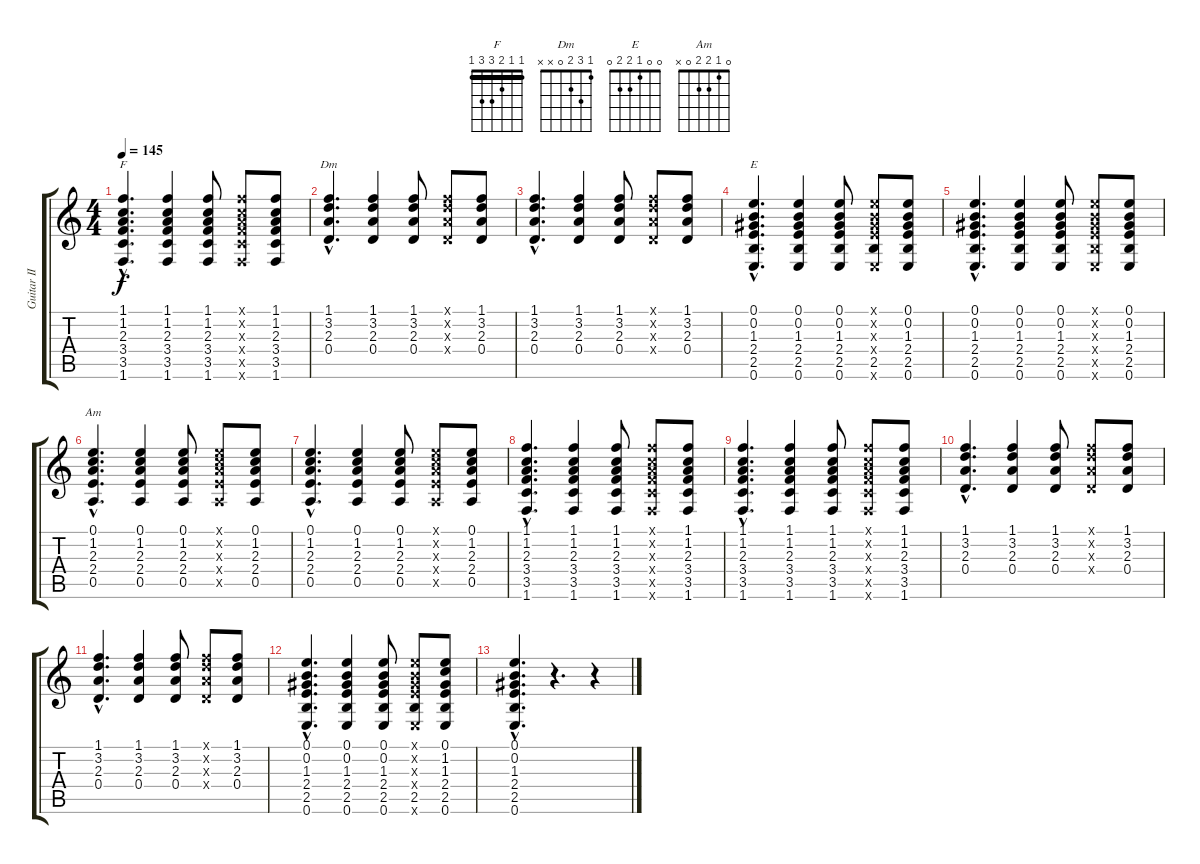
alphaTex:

\track ("Guitar II" "Guitar II") {instrument acousticguitarnylon}
\staff {score tabs}
\tuning (E4 B3 G3 D3 A2 E2) {hide}
\chord ("F" 1 1 2 3 3 1) {barre 1}
\chord ("Dm" 1 3 2 0 x x)
\chord ("E" 0 0 1 2 2 0)
\chord ("Am" 0 1 2 2 0 x)
\ts (4 4)
\tempo 145
\clef g2
\ks c
(1.1{hac} 1.2{hac} 2.3{hac} 3.4{hac} 3.5{hac} 1.6{hac}).4{d ch "F" dy f} (1.1 1.2 2.3 3.4 3.5 1.6).4 (1.1 1.2 2.3 3.4 3.5 1.6).8 (1.1{x} 1.2{x} 2.3{x} 3.4{x} 3.5{x} 1.6{x}).8 (1.1 1.2 2.3 3.4 3.5 1.6).8 |
(1.1{hac} 3.2{hac} 2.3{hac} 0.4{hac}).4{d ch "Dm"} (1.1 3.2 2.3 0.4).4 (1.1 3.2 2.3 0.4).8 (1.1{x} 3.2{x} 2.3{x} 0.4{x}).8 (1.1 3.2 2.3 0.4).8 |
(1.1{hac} 3.2{hac} 2.3{hac} 0.4{hac}).4{d} (1.1 3.2 2.3 0.4).4 (1.1 3.2 2.3 0.4).8 (1.1{x} 3.2{x} 2.3{x} 0.4{x}).8 (1.1 3.2 2.3 0.4).8 |
(0.1{hac} 0.2{hac} 1.3{hac} 2.4{hac} 2.5{hac} 0.6{hac}).4{d ch "E"} (0.1 0.2 1.3 2.4 2.5 0.6).4 (0.1 0.2 1.3 2.4 2.5 0.6).8 (0.1{x} 0.2{x} 1.3{x} 2.4{x} 2.5 0.6{x}).8 (0.1 0.2 1.3 2.4 2.5 0.6).8 |
(0.1{hac} 0.2{hac} 1.3{hac} 2.4{hac} 2.5{hac} 0.6{hac}).4{d} (0.1 0.2 1.3 2.4 2.5 0.6).4 (0.1 0.2 1.3 2.4 2.5 0.6).8 (0.1{x} 0.2{x} 1.3{x} 2.4{x} 2.5{x} 0.6{x}).8 (0.1 0.2 1.3 2.4 2.5 0.6).8 |
(0.1{hac} 1.2{hac} 2.3{hac} 2.4{hac} 0.5{hac}).4{d ch "Am"} (0.1 1.2 2.3 2.4 0.5).4 (0.1 1.2 2.3 2.4 0.5).8 (0.1{x} 1.2{x} 2.3{x} 2.4{x} 0.5{x}).8 (0.1 1.2 2.3 2.4 0.5).8 |
(0.1{hac} 1.2{hac} 2.3{hac} 2.4{hac} 0.5{hac}).4{d} (0.1 1.2 2.3 2.4 0.5).4 (0.1 1.2 2.3 2.4 0.5).8 (0.1{x} 1.2{x} 2.3{x} 2.4{x} 0.5{x}).8 (0.1 1.2 2.3 2.4 0.5).8 |
(1.1{hac} 1.2{hac} 2.3{hac} 3.4{hac} 3.5{hac} 1.6{hac}).4{d} (1.1 1.2 2.3 3.4 3.5 1.6).4 (1.1 1.2 2.3 3.4 3.5 1.6).8 (1.1{x} 1.2{x} 2.3{x} 3.4{x} 3.5{x} 1.6{x}).8 (1.1 1.2 2.3 3.4 3.5 1.6).8 |
(1.1{hac} 1.2{hac} 2.3{hac} 3.4{hac} 3.5{hac} 1.6{hac}).4{d} (1.1 1.2 2.3 3.4 3.5 1.6).4 (1.1 1.2 2.3 3.4 3.5 1.6).8 (1.1{x} 1.2{x} 2.3{x} 3.4{x} 3.5{x} 1.6{x}).8 (1.1 1.2 2.3 3.4 3.5 1.6).8 |
(1.1{hac} 3.2{hac} 2.3{hac} 0.4{hac}).4{d} (1.1 3.2 2.3 0.4).4 (1.1 3.2 2.3 0.4).8 (1.1{x} 3.2{x} 2.3{x} 0.4{x}).8 (1.1 3.2 2.3 0.4).8 |
(1.1{hac} 3.2{hac} 2.3{hac} 0.4{hac}).4{d} (1.1 3.2 2.3 0.4).4 (1.1 3.2 2.3 0.4).8 (1.1{x} 3.2{x} 2.3{x} 0.4{x}).8 (1.1 3.2 2.3 0.4).8 |
(0.1{hac} 0.2{hac} 1.3{hac} 2.4{hac} 2.5{hac} 0.6{hac}).4{d} (0.1 0.2 1.3 2.4 2.5 0.6).4 (0.1 0.2 1.3 2.4 2.5 0.6).8 (0.1{x} 0.2{x} 1.3{x} 2.4{x} 2.5 0.6{x}).8 (0.1 1.2 1.3 2.4 2.5 0.6).8 |
(0.1{hac} 0.2{hac} 1.3{hac} 2.4{hac} 2.5{hac} 0.6{hac}).4{d} r.4{d} r.4
